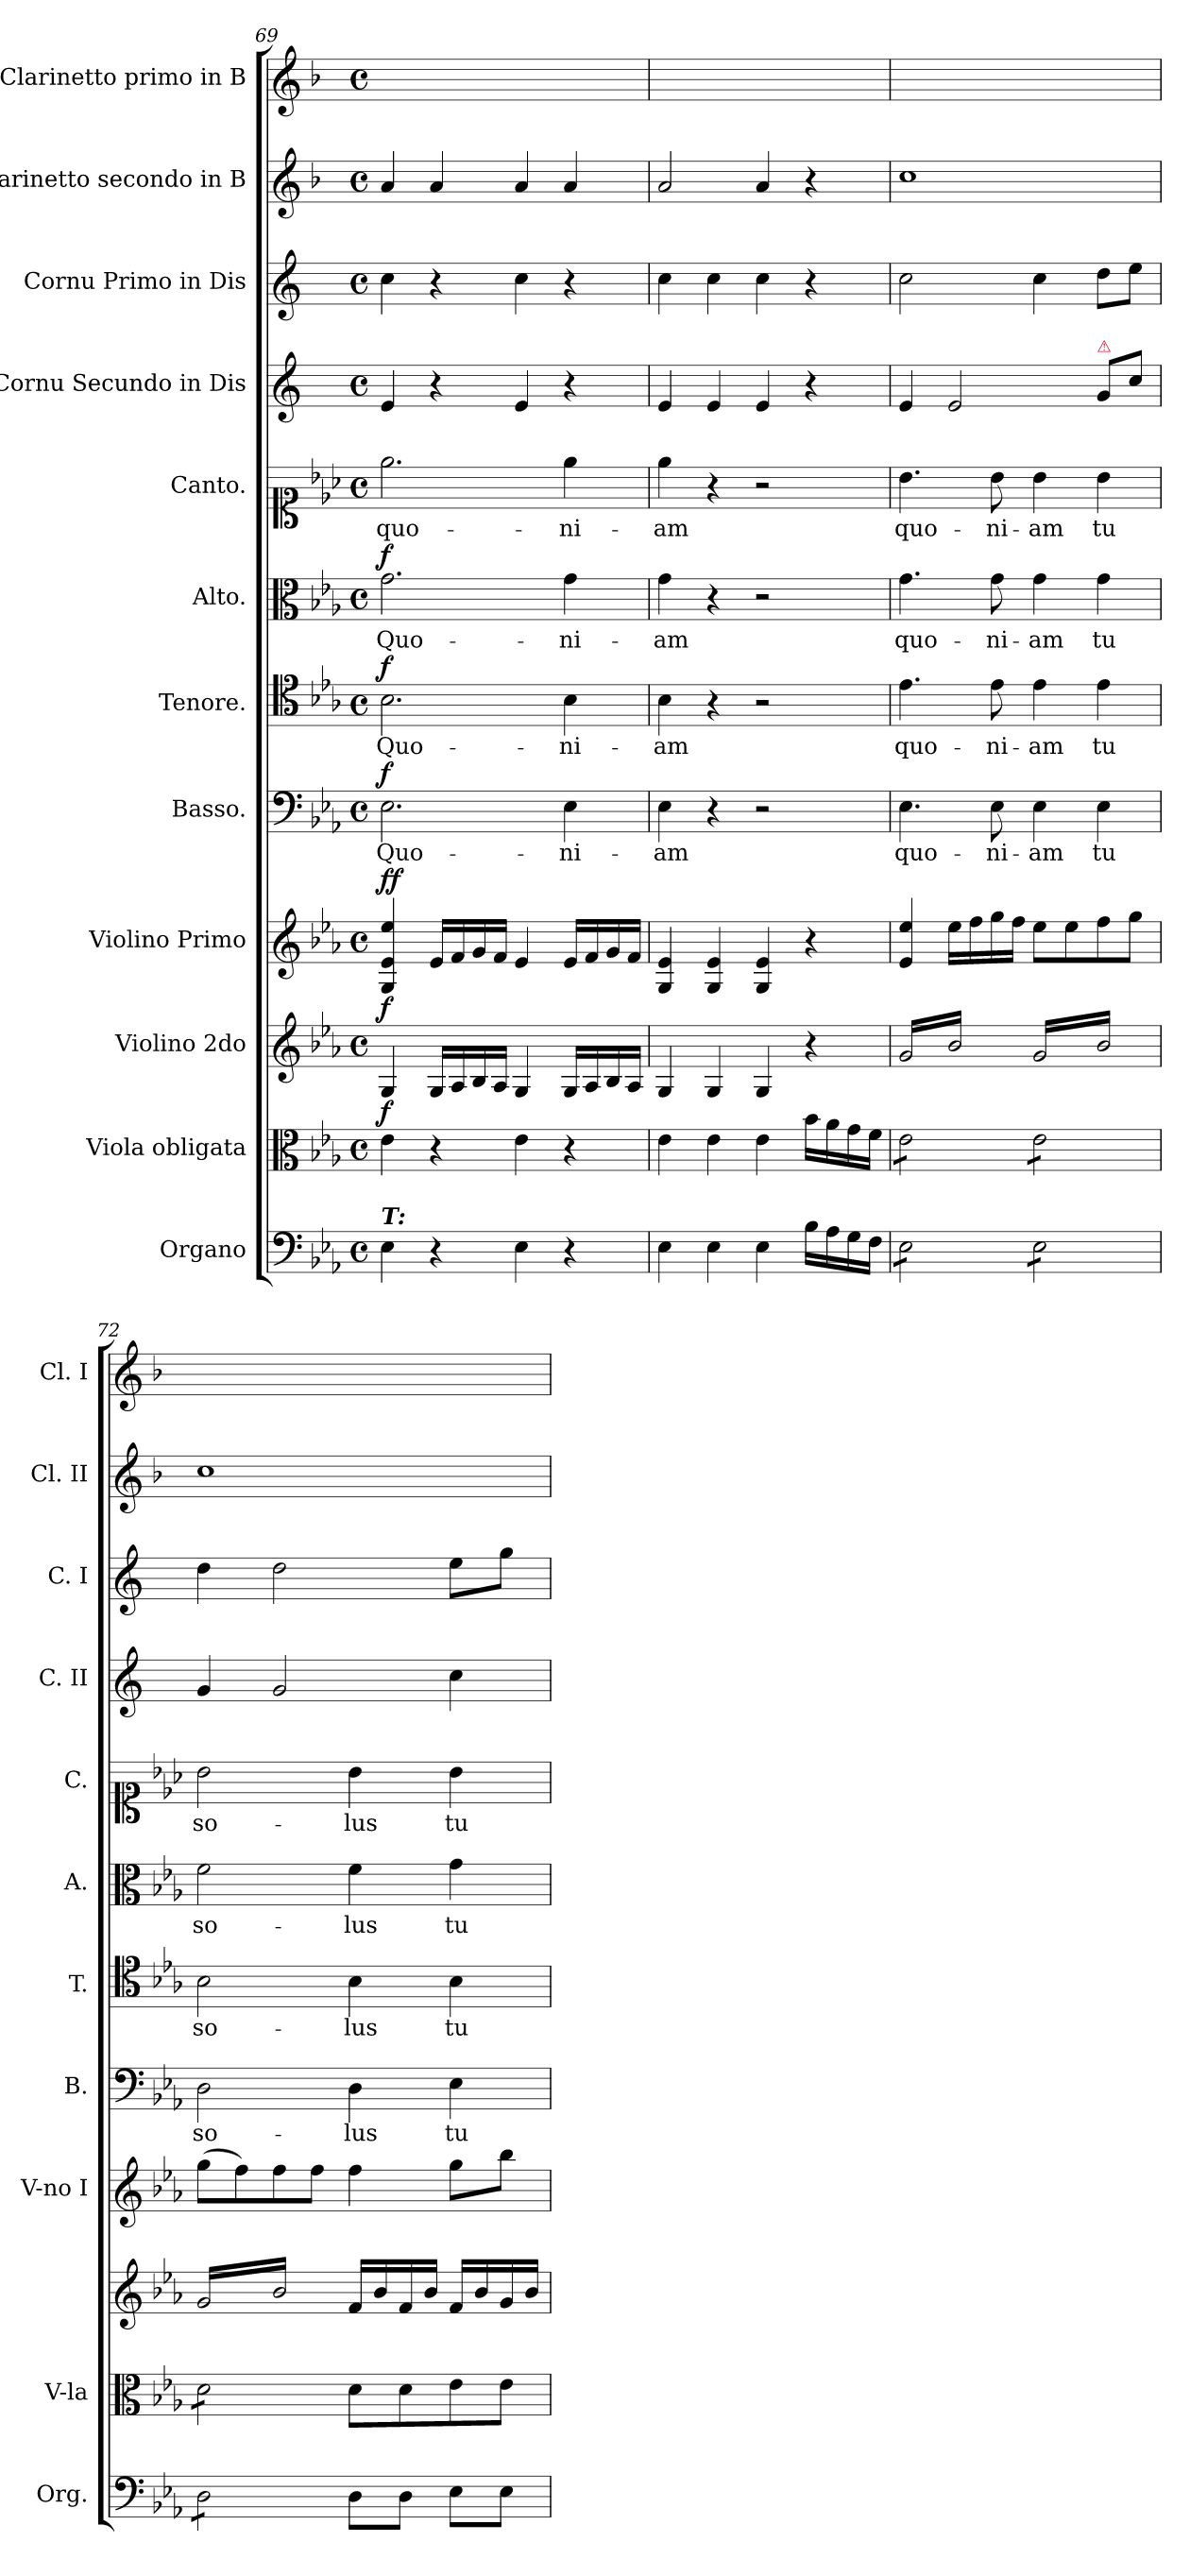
**kern	**kern	**dynam	**kern	**dynam	**kern	**dynam	**kern	**text	**dynam	**kern	**text	**dynam	**kern	**text	**dynam	**kern	**text	**kern	**kern	**kern	**kern
*part12	*part11	*part11	*part10	*part10	*part9	*part9	*part8	*part8	*part8	*part7	*part7	*part7	*part6	*part6	*part6	*part5	*part5	*part4	*part3	*part2	*part1
*staff12	*staff11	*staff11	*staff10	*staff10	*staff9	*staff9	*staff8	*staff8	*staff8	*staff7	*staff7	*staff7	*staff6	*staff6	*staff6	*staff5	*staff5	*staff4	*staff3	*staff2	*staff1
*I"Organo	*I"Viola obligata	*	*I"Violino 2do	*	*I"Violino Primo	*	*I"Basso.	*	*	*I"Tenore.	*	*	*I"Alto.	*	*	*I"Canto.	*	*I"Cornu Secundo in Dis	*I"Cornu Primo in Dis	*I"Clarinetto secondo in B	*I"Clarinetto primo in B
*I'Org.	*I'V-la	*	*	*	*I'V-no I	*	*I'B.	*	*	*I'T.	*	*	*I'A.	*	*	*I'C.	*	*I'C. II	*I'C. I	*I'Cl. II	*I'Cl. I
*clefF4	*clefC3	*	*clefG2	*	*clefG2	*	*clefF4	*	*	*clefC4	*	*	*clefC3	*	*	*clefC1	*	*clefG2	*clefG2	*clefG2	*clefG2
*	*	*	*	*	*	*	*	*	*	*	*	*	*	*	*	*	*	*ITrd5c9	*ITrd5c9	*ITrd1c2	*ITrd1c2
*k[b-e-a-]	*k[b-e-a-]	*	*k[b-e-a-]	*	*k[b-e-a-]	*	*k[b-e-a-]	*	*	*k[b-e-a-]	*	*	*k[b-e-a-]	*	*	*k[b-e-a-]	*	*k[b-e-a-]	*k[b-e-a-]	*k[b-e-a-]	*k[b-e-a-]
*E-:	*E-:	*	*E-:	*	*E-:	*	*E-:	*	*	*E-:	*	*	*E-:	*	*	*E-:	*	*E-:	*E-:	*E-:	*E-:
*M4/4	*M4/4	*	*M4/4	*	*M4/4	*	*M4/4	*	*	*M4/4	*	*	*M4/4	*	*	*M4/4	*	*M4/4	*M4/4	*M4/4	*M4/4
*met(c)	*met(c)	*	*met(c)	*	*met(c)	*	*met(c)	*	*	*met(c)	*	*	*met(c)	*	*	*met(c)	*	*met(c)	*met(c)	*met(c)	*met(c)
=69	=69	=69	=69	=69	=69	=69	=69	=69	=69	=69	=69	=69	=69	=69	=69	=69	=69	=69	=69	=69	=69
!LO:TX:a:Bi:t=T&colon;	!	!	!	!	!	!	!	!	!	!	!	!	!	!	!	!	!	!	!	!	!
!	!	!LO:DY:a	!	!LO:DY:a	!	!LO:DY:a	!	!	!LO:DY:a	!	!	!LO:DY:a	!	!	!LO:DY:a	!	!	!	!	!	!
4E-\	4e-\	f	4G/	f	4G/ 4e-/ 4ee-/	ff	2.E-\	Quo-	f	2.B-\	Quo-	f	2.g\	Quo-	f	2.ee-\	quo-	4G/	4e-\	4g/	1ryy
4r	4r	.	16G/LL	.	16e-/LL	.	.	.	.	.	.	.	.	.	.	.	.	4r	4r	4g/	.
.	.	.	16A-/	.	16f/	.	.	.	.	.	.	.	.	.	.	.	.	.	.	.	.
.	.	.	16B-/	.	16g/	.	.	.	.	.	.	.	.	.	.	.	.	.	.	.	.
.	.	.	16A-/JJ	.	16f/JJ	.	.	.	.	.	.	.	.	.	.	.	.	.	.	.	.
4E-\	4e-\	.	4G/	.	4e-/	.	.	.	.	.	.	.	.	.	.	.	.	4G/	4e-\	4g/	.
4r	4r	.	16G/LL	.	16e-/LL	.	4E-\	-ni-	.	4B-\	-ni-	.	4g\	-ni-	.	4ee-\	-ni-	4r	4r	4g/	.
.	.	.	16A-/	.	16f/	.	.	.	.	.	.	.	.	.	.	.	.	.	.	.	.
.	.	.	16B-/	.	16g/	.	.	.	.	.	.	.	.	.	.	.	.	.	.	.	.
.	.	.	16A-/JJ	.	16f/JJ	.	.	.	.	.	.	.	.	.	.	.	.	.	.	.	.
=70	=70	=70	=70	=70	=70	=70	=70	=70	=70	=70	=70	=70	=70	=70	=70	=70	=70	=70	=70	=70	=70
4E-\	4e-\	.	4G/	.	4G/ 4e-/	.	4E-\	-am	.	4B-\	-am	.	4g\	-am	.	4ee-\	-am	4G/	4e-\	2g/	1ryy
4E-\	4e-\	.	4G/	.	4G/ 4e-/	.	4r	.	.	4r	.	.	4r	.	.	4r	.	4G/	4e-\	.	.
4E-\	4e-\	.	4G/	.	4G/ 4e-/	.	2r	.	.	2r	.	.	2r	.	.	2r	.	4G/	4e-\	4g/	.
16B-\LL	16b-\LL	.	4r	.	4r	.	.	.	.	.	.	.	.	.	.	.	.	4r	4r	4r	.
16A-\	16a-\	.	.	.	.	.	.	.	.	.	.	.	.	.	.	.	.	.	.	.	.
16G\	16g\	.	.	.	.	.	.	.	.	.	.	.	.	.	.	.	.	.	.	.	.
16F\JJ	16f\JJ	.	.	.	.	.	.	.	.	.	.	.	.	.	.	.	.	.	.	.	.
=71	=71	=71	=71	=71	=71	=71	=71	=71	=71	=71	=71	=71	=71	=71	=71	=71	=71	=71	=71	=71	=71
!	!	!	!	!	!	!	!	!LO:LY:i	!	!	!LO:LY:i	!	!	!LO:LY:i	!	!	!LO:LY:i	!	!	!	!
*tremolo	*	*	*	*	*	*	*	*	*	*	*	*	*	*	*	*	*	*	*	*	*
*	*tremolo	*	*	*	*	*	*	*	*	*	*	*	*	*	*	*	*	*	*	*	*
*	*	*	*tremolo	*	*	*	*	*	*	*	*	*	*	*	*	*	*	*	*	*	*
8E-\L	8e-\L	.	16g/LL	.	4e-/ 4ee-/	.	4.E-\	quo-	.	4.e-\	quo-	.	4.g\	quo-	.	4.b-\	quo-	4G/	2e-\	1b-	1ryy
.	.	.	16b-/	.	.	.	.	.	.	.	.	.	.	.	.	.	.	.	.	.	.
8E-\	8e-\	.	16g/	.	.	.	.	.	.	.	.	.	.	.	.	.	.	.	.	.	.
.	.	.	16b-/	.	.	.	.	.	.	.	.	.	.	.	.	.	.	.	.	.	.
8E-\	8e-\	.	16g/	.	16ee-\LL	.	.	.	.	.	.	.	.	.	.	.	.	2G/	.	.	.
.	.	.	16b-/	.	16ff\	.	.	.	.	.	.	.	.	.	.	.	.	.	.	.	.
!	!	!	!	!	!	!	!	!LO:LY:i	!	!	!LO:LY:i	!	!	!LO:LY:i	!	!	!LO:LY:i	!	!	!	!
8E-\J	8e-\J	.	16g/	.	16gg\	.	8E-\	-ni-	.	8e-\	-ni-	.	8g\	-ni-	.	8b-\	-ni-	.	.	.	.
.	.	.	16b-/JJ	.	16ff\JJ	.	.	.	.	.	.	.	.	.	.	.	.	.	.	.	.
!	!	!	!	!	!	!	!	!LO:LY:i	!	!	!LO:LY:i	!	!	!LO:LY:i	!	!	!LO:LY:i	!	!	!	!
8E-\L	8e-\L	.	16g/LL	.	8ee-\L	.	4E-\	-am	.	4e-\	-am	.	4g\	-am	.	4b-\	-am	.	4e-\	.	.
.	.	.	16b-/	.	.	.	.	.	.	.	.	.	.	.	.	.	.	.	.	.	.
8E-\	8e-\	.	16g/	.	8ee-\	.	.	.	.	.	.	.	.	.	.	.	.	.	.	.	.
.	.	.	16b-/	.	.	.	.	.	.	.	.	.	.	.	.	.	.	.	.	.	.
!	!	!	!	!	!	!	!	!	!	!	!	!	!	!	!	!	!	!LO:TX:a:color=crimson:t=⚠	!	!	!
8E-\	8e-\	.	16g/	.	8ff\	.	4E-\	tu	.	4e-\	tu	.	4g\	tu	.	4b-\	tu	8B-/L	8f\L	.	.
.	.	.	16b-/	.	.	.	.	.	.	.	.	.	.	.	.	.	.	.	.	.	.
8E-\J	8e-\J	.	16g/	.	8gg\J	.	.	.	.	.	.	.	.	.	.	.	.	8e-\J	8g\J	.	.
.	.	.	16b-/JJ	.	.	.	.	.	.	.	.	.	.	.	.	.	.	.	.	.	.
=72	=72	=72	=72	=72	=72	=72	=72	=72	=72	=72	=72	=72	=72	=72	=72	=72	=72	=72	=72	=72	=72
8D\L	8d\L	.	16g/LL	.	(8gg\L	.	2D\	so-	.	2B-\	so-	.	2f\	so-	.	2b-\	so-	4B-/	4f\	1b-	1ryy
.	.	.	16b-/	.	.	.	.	.	.	.	.	.	.	.	.	.	.	.	.	.	.
8D\	8d\	.	16g/	.	8ff\)	.	.	.	.	.	.	.	.	.	.	.	.	.	.	.	.
.	.	.	16b-/	.	.	.	.	.	.	.	.	.	.	.	.	.	.	.	.	.	.
8D\	8d\	.	16g/	.	8ff\	.	.	.	.	.	.	.	.	.	.	.	.	2B-/	2f\	.	.
.	.	.	16b-/	.	.	.	.	.	.	.	.	.	.	.	.	.	.	.	.	.	.
8D\J	8d\J	.	16g/	.	8ff\J	.	.	.	.	.	.	.	.	.	.	.	.	.	.	.	.
*	*Xtremolo	*	*	*	*	*	*	*	*	*	*	*	*	*	*	*	*	*	*	*	*
*Xtremolo	*	*	*	*	*	*	*	*	*	*	*	*	*	*	*	*	*	*	*	*	*
.	.	.	16b-/JJ	.	.	.	.	.	.	.	.	.	.	.	.	.	.	.	.	.	.
*	*	*	*Xtremolo	*	*	*	*	*	*	*	*	*	*	*	*	*	*	*	*	*	*
8D\L	8d\L	.	16f/LL	.	4ff\	.	4D\	-lus	.	4B-\	-lus	.	4f\	-lus	.	4b-\	-lus	.	.	.	.
.	.	.	16b-/	.	.	.	.	.	.	.	.	.	.	.	.	.	.	.	.	.	.
8D\J	8d\	.	16f/	.	.	.	.	.	.	.	.	.	.	.	.	.	.	.	.	.	.
.	.	.	16b-/JJ	.	.	.	.	.	.	.	.	.	.	.	.	.	.	.	.	.	.
8E-\L	8e-\	.	16f/LL	.	8gg\L	.	4E-\	tu	.	4B-\	tu	.	4g\	tu	.	4b-\	tu	4e-\	8g\L	.	.
.	.	.	16b-/	.	.	.	.	.	.	.	.	.	.	.	.	.	.	.	.	.	.
8E-\J	8e-\J	.	16g/	.	8bb-\J	.	.	.	.	.	.	.	.	.	.	.	.	.	8b-\J	.	.
.	.	.	16b-/JJ	.	.	.	.	.	.	.	.	.	.	.	.	.	.	.	.	.	.
=	=	=	=	=	=	=	=	=	=	=	=	=	=	=	=	=	=	=	=	=	=
*-	*-	*-	*-	*-	*-	*-	*-	*-	*-	*-	*-	*-	*-	*-	*-	*-	*-	*-	*-	*-	*-
